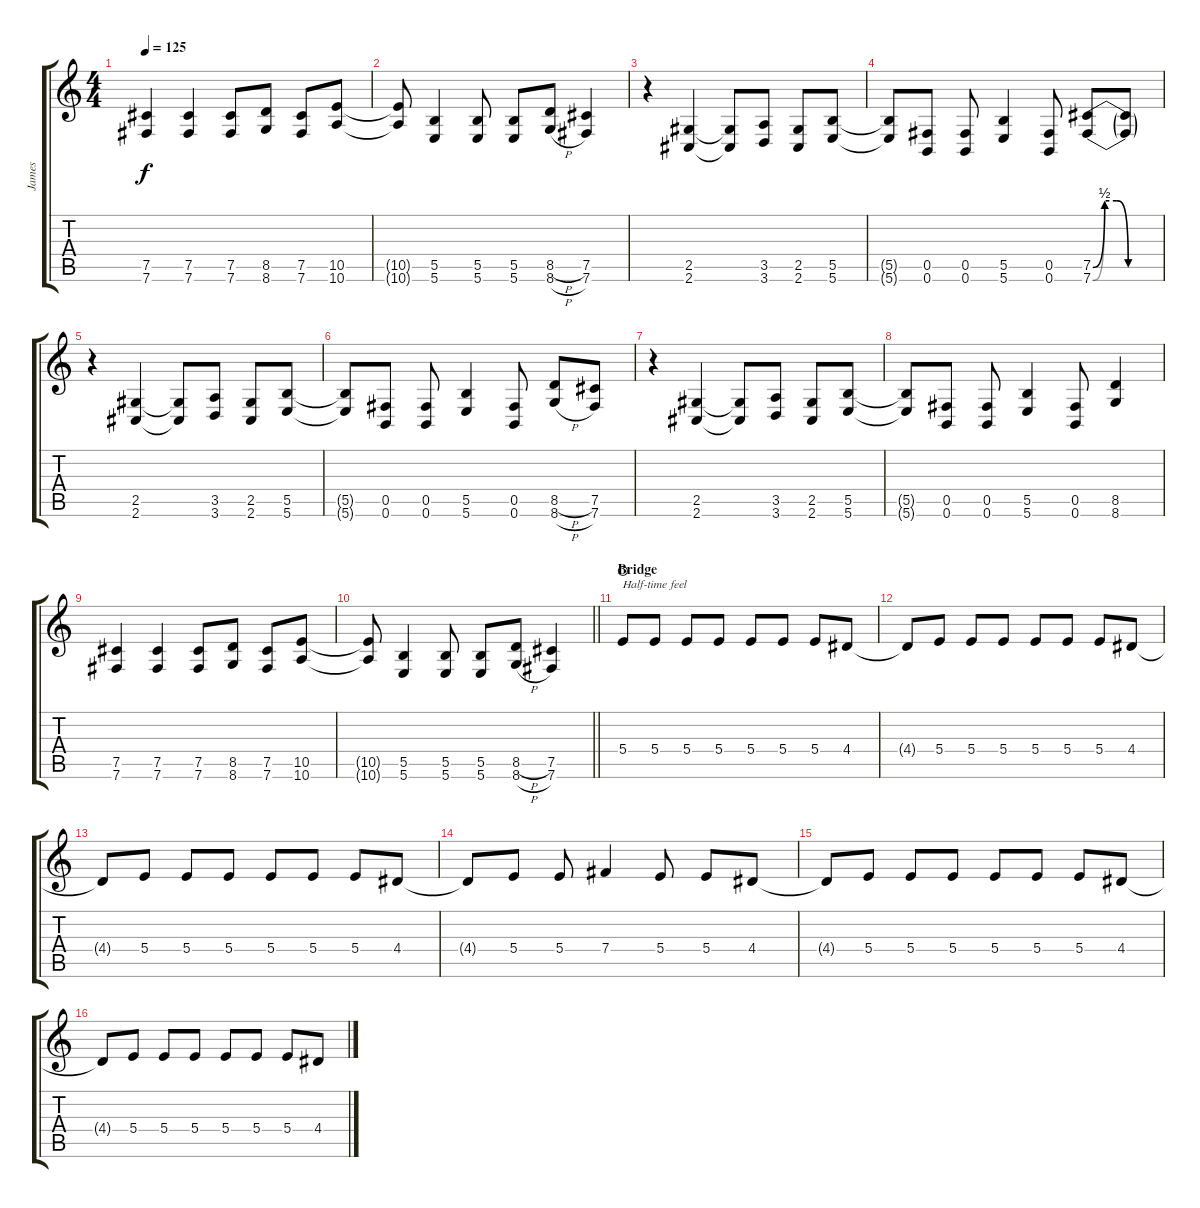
\track ("James " "James ") {instrument distortionguitar}
\staff {score tabs}
\tuning (Db4 Ab3 E3 B2 Gb2 B1) {hide}
\ts (4 4)
\tempo 125
\clef g2
\ks c
(7.5 7.6).4{dy f} (7.5 7.6).4 (7.5 7.6).8 (8.5 8.6).8 (7.5 7.6).8 (10.5 10.6).8 |
(10.5{t} 10.6{t}).8 (5.5 5.6).4 (5.5 5.6).8 (5.5 5.6).8 (8.5{h} 8.6{h}).8 (7.5 7.6).4 |
r.4 (2.5 2.6).4 (2.5{t} 2.6{t}).8 (3.5 3.6).8 (2.5 2.6).8 (5.5 5.6).8 |
(5.5{t} 5.6{t}).8 (0.5 0.6).8 (0.5 0.6).8 (5.5 5.6).4 (0.5 0.6).8 (7.5{be (custom 0 0 10 2 20 2 30 0 60 0)} 7.6{be (custom 0 0 10 2 20 2 30 0 60 0)}).8 (7.5{t} 7.6{t}).8 |
r.4 (2.5 2.6).4 (2.5{t} 2.6{t}).8 (3.5 3.6).8 (2.5 2.6).8 (5.5 5.6).8 |
(5.5{t} 5.6{t}).8 (0.5 0.6).8 (0.5 0.6).8 (5.5 5.6).4 (0.5 0.6).8 (8.5{h} 8.6{h}).8 (7.5 7.6).8 |
r.4 (2.5 2.6).4 (2.5{t} 2.6{t}).8 (3.5 3.6).8 (2.5 2.6).8 (5.5 5.6).8 |
(5.5{t} 5.6{t}).8 (0.5 0.6).8 (0.5 0.6).8 (5.5 5.6).4 (0.5 0.6).8 (8.5 8.6).4 |
(7.5 7.6).4 (7.5 7.6).4 (7.5 7.6).8 (8.5 8.6).8 (7.5 7.6).8 (10.5 10.6).8 |
\barLineRight lightlight
(10.5{t} 10.6{t}).8 (5.5 5.6).4 (5.5 5.6).8 (5.5 5.6).8 (8.5{h} 8.6{h}).8 (7.5 7.6).4 |
\section ("" "Bridge ")
5.4.8{txt "Half-time feel" waho} 5.4.8 5.4.8 5.4.8 5.4.8 5.4.8 5.4.8 4.4.8 |
4.4{t}.8 5.4.8 5.4.8 5.4.8 5.4.8 5.4.8 5.4.8 4.4.8 |
4.4{t}.8 5.4.8 5.4.8 5.4.8 5.4.8 5.4.8 5.4.8 4.4.8 |
4.4{t}.8 5.4.8 5.4.8 7.4.4 5.4.8 5.4.8 4.4.8 |
4.4{t}.8 5.4.8 5.4.8 5.4.8 5.4.8 5.4.8 5.4.8 4.4.8 |
4.4{t}.8 5.4.8 5.4.8 5.4.8 5.4.8 5.4.8 5.4.8 4.4.8
